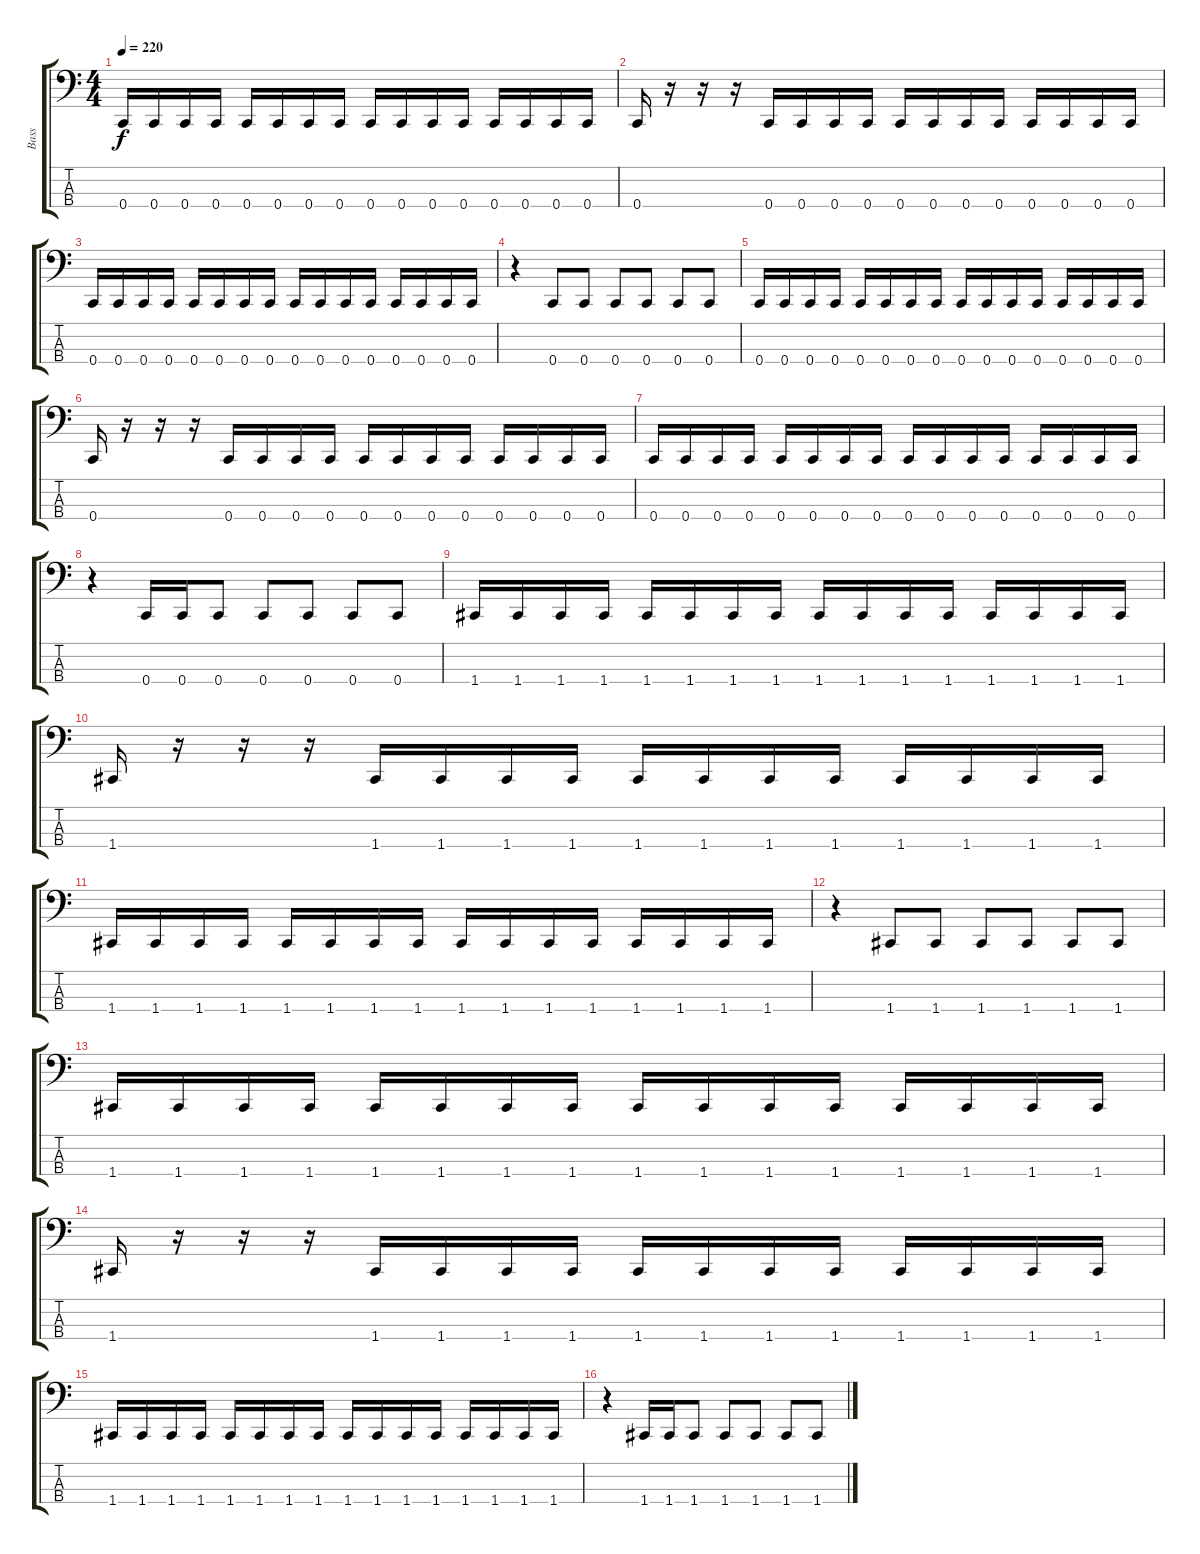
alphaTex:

\track ("Bass" "Bass") {instrument electricbasspick}
\staff {score tabs}
\tuning (F2 C2 G1 C1) {hide}
\ts (4 4)
\tempo 220
\clef f4
\ks c
0.4.16{dy f} 0.4.16 0.4.16 0.4.16 0.4.16 0.4.16 0.4.16 0.4.16 0.4.16 0.4.16 0.4.16 0.4.16 0.4.16 0.4.16 0.4.16 0.4.16 |
0.4.16 r.16 r.16 r.16 0.4.16 0.4.16 0.4.16 0.4.16 0.4.16 0.4.16 0.4.16 0.4.16 0.4.16 0.4.16 0.4.16 0.4.16 |
0.4.16 0.4.16 0.4.16 0.4.16 0.4.16 0.4.16 0.4.16 0.4.16 0.4.16 0.4.16 0.4.16 0.4.16 0.4.16 0.4.16 0.4.16 0.4.16 |
r.4 0.4.8 0.4.8 0.4.8 0.4.8 0.4.8 0.4.8 |
0.4.16 0.4.16 0.4.16 0.4.16 0.4.16 0.4.16 0.4.16 0.4.16 0.4.16 0.4.16 0.4.16 0.4.16 0.4.16 0.4.16 0.4.16 0.4.16 |
0.4.16 r.16 r.16 r.16 0.4.16 0.4.16 0.4.16 0.4.16 0.4.16 0.4.16 0.4.16 0.4.16 0.4.16 0.4.16 0.4.16 0.4.16 |
0.4.16 0.4.16 0.4.16 0.4.16 0.4.16 0.4.16 0.4.16 0.4.16 0.4.16 0.4.16 0.4.16 0.4.16 0.4.16 0.4.16 0.4.16 0.4.16 |
r.4 0.4.16 0.4.16 0.4.8 0.4.8 0.4.8 0.4.8 0.4.8 |
1.4.16 1.4.16 1.4.16 1.4.16 1.4.16 1.4.16 1.4.16 1.4.16 1.4.16 1.4.16 1.4.16 1.4.16 1.4.16 1.4.16 1.4.16 1.4.16 |
1.4.16 r.16 r.16 r.16 1.4.16 1.4.16 1.4.16 1.4.16 1.4.16 1.4.16 1.4.16 1.4.16 1.4.16 1.4.16 1.4.16 1.4.16 |
1.4.16 1.4.16 1.4.16 1.4.16 1.4.16 1.4.16 1.4.16 1.4.16 1.4.16 1.4.16 1.4.16 1.4.16 1.4.16 1.4.16 1.4.16 1.4.16 |
r.4 1.4.8 1.4.8 1.4.8 1.4.8 1.4.8 1.4.8 |
1.4.16 1.4.16 1.4.16 1.4.16 1.4.16 1.4.16 1.4.16 1.4.16 1.4.16 1.4.16 1.4.16 1.4.16 1.4.16 1.4.16 1.4.16 1.4.16 |
1.4.16 r.16 r.16 r.16 1.4.16 1.4.16 1.4.16 1.4.16 1.4.16 1.4.16 1.4.16 1.4.16 1.4.16 1.4.16 1.4.16 1.4.16 |
1.4.16 1.4.16 1.4.16 1.4.16 1.4.16 1.4.16 1.4.16 1.4.16 1.4.16 1.4.16 1.4.16 1.4.16 1.4.16 1.4.16 1.4.16 1.4.16 |
r.4 1.4.16 1.4.16 1.4.8 1.4.8 1.4.8 1.4.8 1.4.8
